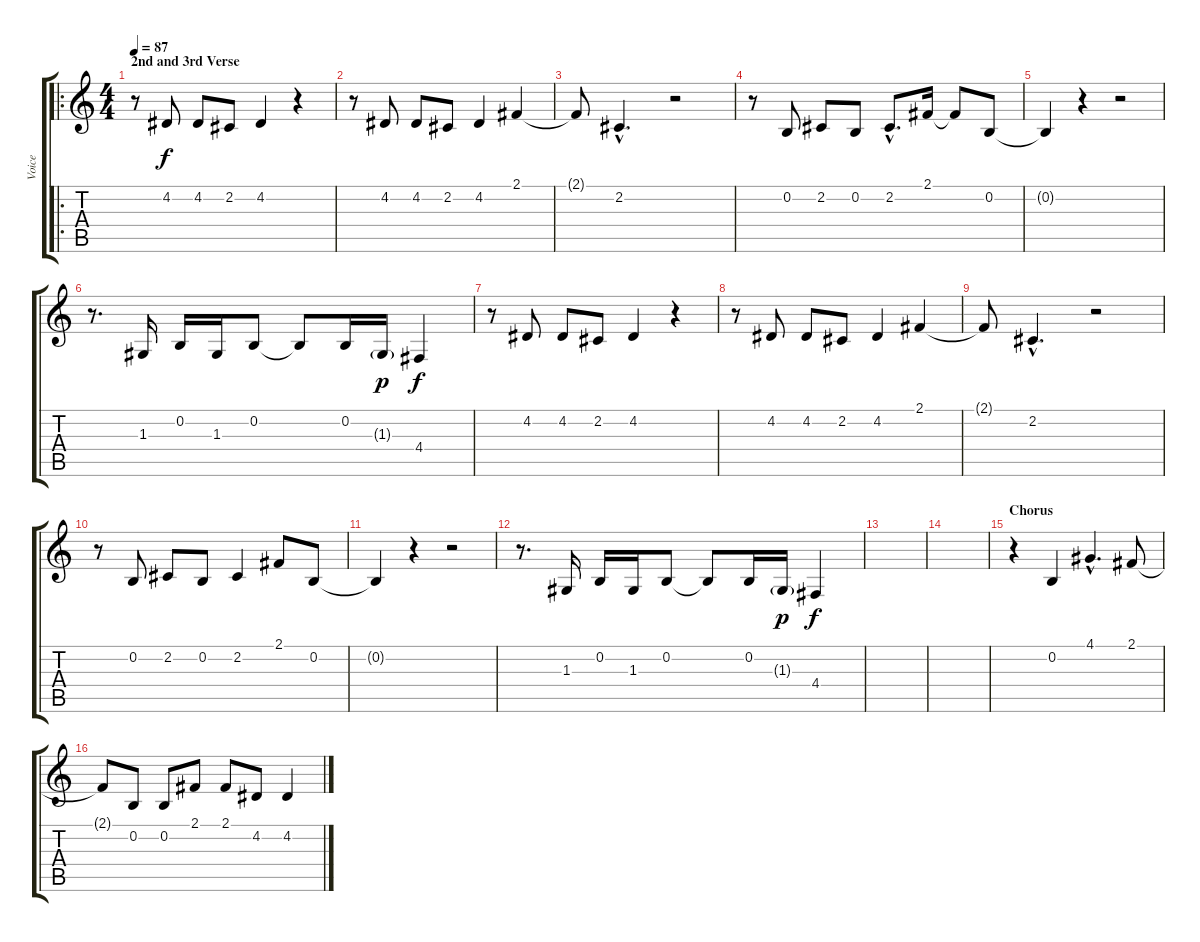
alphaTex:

\track ("Voice" "Voice") {instrument cello}
\staff {score tabs}
\tuning (E4 B3 G3 D3 A2 E2) {hide}
\ro
\ts (4 4)
\section ("" "2nd and 3rd Verse")
\tempo 87
\clef g2
\ks c
r.8{dy f} 4.2.8 4.2.8 2.2.8 4.2.4 r.4 |
r.8 4.2.8 4.2.8 2.2.8 4.2.4 2.1.4 |
2.1{t}.8 2.2{hac}.4{d} r.2 |
r.8 0.2.8 2.2.8 0.2.8 2.2{hac}.8{d} 2.1.16 2.1{t}.8 0.2.8 |
0.2{t}.4 r.4 r.2 |
r.8{d} 1.3.16 0.2.16 1.3.16 0.2.8 0.2{t}.8 0.2.16 1.3{g}.16{dy p} 4.4.4{dy f} |
r.8 4.2.8 4.2.8 2.2.8 4.2.4 r.4 |
r.8 4.2.8 4.2.8 2.2.8 4.2.4 2.1.4 |
2.1{t}.8 2.2{hac}.4{d} r.2 |
r.8 0.2.8 2.2.8 0.2.8 2.2.4 2.1.8 0.2.8 |
0.2{t}.4 r.4 r.2 |
r.8{d} 1.3.16 0.2.16 1.3.16 0.2.8 0.2{t}.8 0.2.16 1.3{g}.16{dy p} 4.4.4{dy f} |
|
|
\section ("" "Chorus")
r.4 0.2.4 4.1{hac}.4{d} 2.1.8 |
2.1{t}.8 0.2.8 0.2.8 2.1.8 2.1.8 4.2.8 4.2.4
